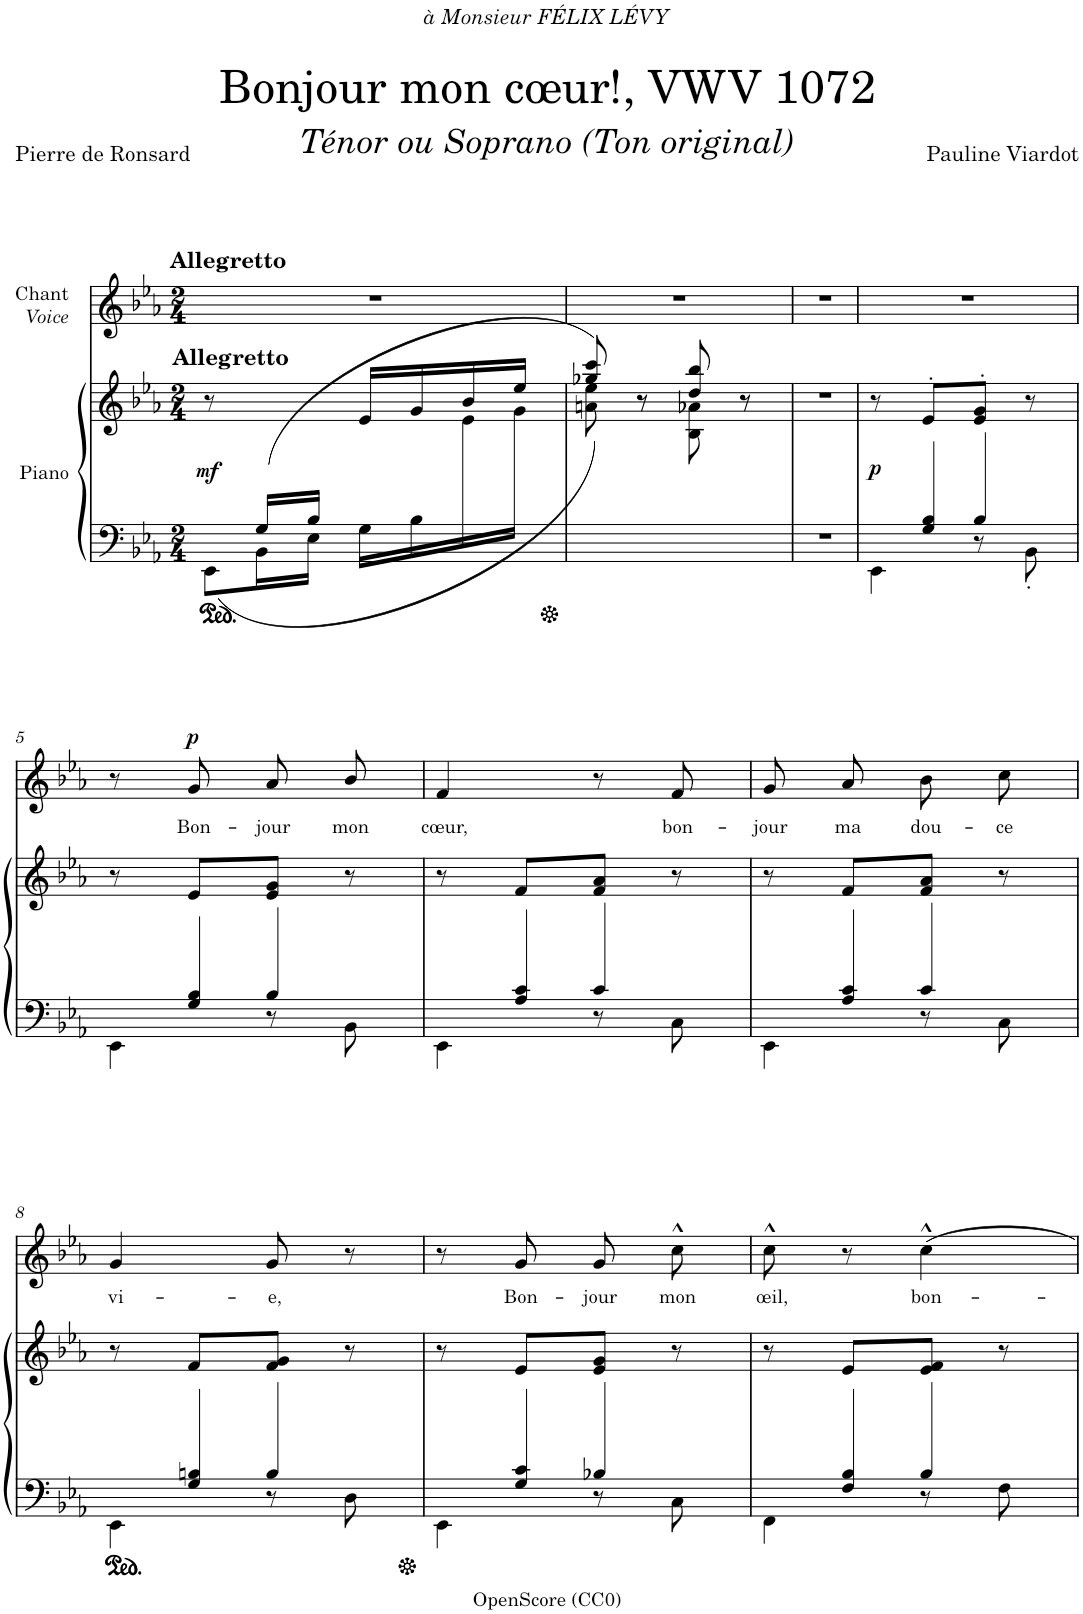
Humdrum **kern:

**kern	**kern	**dynam	**kern	**text	**dynam
*part2	*part2	*part2	*part1	*part1	*part1
*staff3	*staff2	*staff2/3	*staff1	*staff1	*staff1
*I"Piano	*	*	*I"Chant Voice	*	*
*I'Pno	*	*	*	*	*
*clefF4	*clefG2	*	*clefG2	*	*
*k[b-e-a-]	*k[b-e-a-]	*	*k[b-e-a-]	*	*
*M2/4	*M2/4	*	*M2/4	*	*
=1	=1	=1	=1	=1	=1
*^	*	*	*	*	*
*ped	*	*	*	*	*	*
*	*	*^	*	*	*	*
!	!	!	!	!	!LO:TX:a:B:t=Allegretto	!	!
!	!	!LO:TX:a:B:t=Allegretto	!	!	!	!	!
!	!	!	!	!LO:DY:a=2	!	!	!
8ryy	(<8EE-\L	8r	4.ryy	mf	2r	.	.
*ped	*	*	*	*	*	*	*
(>16G/LL	16BB-\L	8ryy	.	.	.	.	.
16B-/JJ	16E-\JJ	.	.	.	.	.	.
8ryy	16G\LL	16e-/LL	.	.	.	.	.
.	16B-\	16g/	.	.	.	.	.
8ryy	8ryy	16b-/	16e-\	.	.	.	.
.	.	16ee-/JJ	16g\JJ	.	.	.	.
*v	*v	*	*	*	*	*	*
=2	=2	=2	=2	=2	=2	=2
*	*Xped	*	*	*	*	*
*	*Xped	*	*	*	*	*
8ryy	8gg-X/ 8ccc/)	8an\ 8ee-\)	.	2r	.	.
8r	8r	8ryy	.	.	.	.
8ryy	8dd/ 8bb-/	8B-\ 8a-X\	.	.	.	.
8r	8r	8ryy	.	.	.	.
*	*v	*v	*	*	*	*
=3	=3	=3	=3	=3	=3
2r	2r	.	2r	.	.
=4	=4	=4	=4	=4	=4
*^	*	*	*	*	*
!	!	!	!LO:DY:a=2	!	!	!
8ryy	4EE-\	8r	p	2r	.	.
8G/ 8B-/L	.	8e-'>/L	.	.	.	.
8B-/J	8r	8e-/'> 8g/'>J	.	.	.	.
8ryy	8BB-'<\	8r	.	.	.	.
!!LO:LB:g=z
=5	=5	=5	=5	=5	=5	=5
8ryy	4EE-\	8r	.	8r	.	.
!	!	!	!	!	!LO:LY:b	!LO:DY:a
8G/ 8B-/L	.	8e-/L	.	8g/	Bon-	p
!	!	!	!	!	!LO:LY:b	!
8B-/J	8r	8e-/ 8g/J	.	8a-/L	-jour	.
!	!	!	!	!	!LO:LY:b	!
8ryy	8BB-\	8r	.	8b-/J	mon	.
=6	=6	=6	=6	=6	=6	=6
!	!	!	!	!	!LO:LY:b	!
8ryy	4EE-\	8r	.	4f/	cœur,	.
8A-/ 8c/L	.	8f/L	.	.	.	.
8c/J	8r	8f/ 8a-/J	.	8r	.	.
!	!	!	!	!	!LO:LY:b	!
8ryy	8C\	8r	.	8f/	bon-	.
=7	=7	=7	=7	=7	=7	=7
!	!	!	!	!	!LO:LY:b	!
8ryy	4EE-\	8r	.	8g/L	-jour	.
!	!	!	!	!	!LO:LY:b	!
8A-/ 8c/L	.	8f/L	.	8a-/J	ma	.
!	!	!	!	!	!LO:LY:b	!
8c/J	8r	8f/ 8a-/J	.	8b-\L	dou-	.
!	!	!	!	!	!LO:LY:b	!
8ryy	8C\	8r	.	8cc\J	-ce	.
!!LO:LB:g=z
=8	=8	=8	=8	=8	=8	=8
!	!	!	!	!	!LO:LY:b	!
8ryy	4EE-\	8r	.	4g/	vi-	.
8G/ 8Bn/L	.	8f/L	.	.	.	.
!	!	!	!	!	!LO:LY:b	!
8B/J	8r	8f/ 8g/J	.	8g/	-e,	.
8ryy	8D\	8r	.	8r	.	.
=9	=9	=9	=9	=9	=9	=9
8ryy	4EE-\	8r	.	8r	.	.
!	!	!	!	!	!LO:LY:b	!
8G/ 8c/L	.	8e-/L	.	8g/	Bon-	.
!	!	!	!	!	!LO:LY:b	!
8B-X/J	8r	8e-/ 8g/J	.	8g/L	-jour	.
!	!	!	!	!	!LO:LY:b	!
8ryy	8C\	8r	.	8cc^^/J	mon	.
=10	=10	=10	=10	=10	=10	=10
!	!	!	!	!	!LO:LY:b	!
8ryy	4FF\	8r	.	8cc^^\	œil,	.
8F/ 8B-/L	.	8e-/L	.	8r	.	.
!	!	!	!	!	!LO:LY:b	!
8B-/J	8r	8e-/ 8f/J	.	4cc^^\	bon-	.
8ryy	8F\	8r	.	.	.	.
*v	*v	*	*	*	*	*
=	=	=	=	=	=
*-	*-	*-	*-	*-	*-
